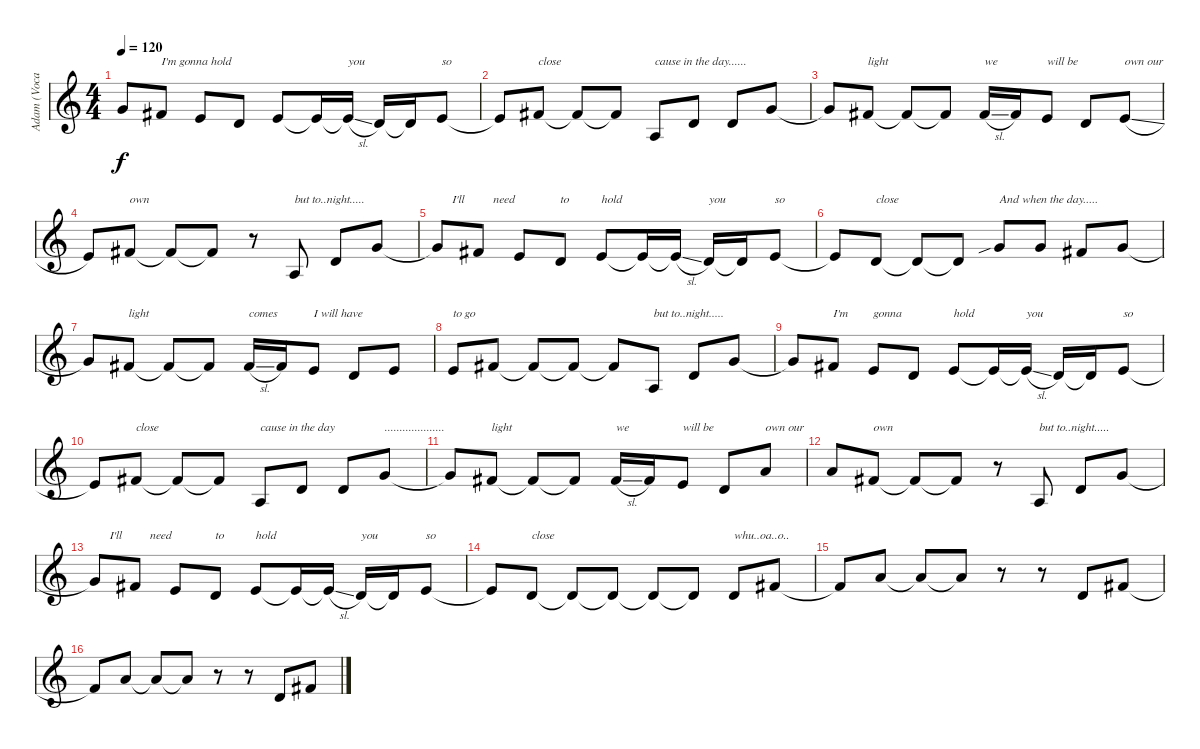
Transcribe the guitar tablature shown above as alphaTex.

\track ("Adam (Vocal)" "Adam (Voca") {instrument flute}
\staff {score}
\tuning (E4 B3 G3 D3 A2 E2) {hide}
\ts (4 4)
\tempo 120
\clef g2
\ks c
8.2{t}.8{dy f} 7.2.8{txt "I'm gonna hold"} 9.3.8 7.3.8 9.3.8 9.3{t}.16 9.3{sl t}.16{txt "you"} 7.3.16 7.3{t}.16 9.3.8{txt "so"} |
9.3{t}.8 7.2.8{txt "close"} 7.2{t}.8 7.2{t}.8 7.4.8{txt "cause in the day......"} 7.3.8 7.3.8 8.2.8 |
8.2{t}.8 7.2.8{txt "light"} 7.2{t}.8 7.2{t}.8 7.2{sl}.16{txt "we"} 7.2.16 9.3.8{txt "will be"} 7.3.8 9.3{sl}.8{txt "own our"} |
9.3.8 7.2.8{txt "own"} 7.2{t}.8 7.2{t}.8 r.8 7.4.8{txt "but to..night....."} 7.3.8 8.2.8 |
8.2{t}.8{txt "     I'll"} 7.2.8{txt "     need"} 9.3.8 7.3.8{txt "to"} 9.3.8{txt "hold"} 9.3{t}.16 9.3{sl t}.16 7.3.16{txt "you"} 7.3{t}.16 9.3.8{txt "so"} |
9.3{t}.8 7.3.8{txt "close"} 7.3{t}.8 7.3{t}.8 8.2{sib}.8{txt "And when the day....."} 8.2.8 7.2.8 8.2.8 |
8.2{t}.8 7.2.8{txt "light"} 7.2{t}.8 7.2{t}.8 7.2{sl}.16{txt "comes"} 7.2.16 9.3.8{txt "I will have"} 7.3.8 9.3.8 |
9.3.8{txt "to go"} 7.2.8 7.2{t}.8 7.2{t}.8 7.2{t}.8 7.4.8{txt "but to..night....."} 7.3.8 8.2.8 |
8.2{t}.8 7.2.8{txt "I'm"} 9.3.8{txt "gonna"} 7.3.8 9.3.8{txt "hold"} 9.3{t}.16 9.3{sl t}.16{txt "you"} 7.3.16 7.3{t}.16 9.3.8{txt "so"} |
9.3{t}.8 7.2.8{txt "close"} 7.2{t}.8 7.2{t}.8 7.4.8{txt "cause in the day"} 7.3.8 7.3.8 8.2.8{txt "...................."} |
8.2{t}.8 7.2.8{txt "light"} 7.2{t}.8 7.2{t}.8 7.2{sl}.16{txt "we"} 7.2.16 9.3.8{txt "will be"} 7.3.8 10.2.8{txt "own our"} |
10.2.8 7.2.8{txt "own"} 7.2{t}.8 7.2{t}.8 r.8 7.4.8{txt "but to..night....."} 7.3.8 8.2.8 |
8.2{t}.8{txt "     I'll"} 7.2.8{txt "     need"} 9.3.8 7.3.8{txt "to"} 9.3.8{txt "hold"} 9.3{t}.16 9.3{sl t}.16 7.3.16{txt "you"} 7.3{t}.16 9.3.8{txt "so"} |
9.3{t}.8 7.3.8{txt "close"} 7.3{t}.8 7.3{t}.8 7.3{t}.8 7.3{t}.8 7.3.8{txt "whu..oa..o.."} 7.2.8 |
7.2{t}.8 10.2.8 10.2{t}.8 10.2{t}.8 r.8 r.8 7.3.8 7.2.8 |
7.2{t}.8 10.2.8 10.2{t}.8 10.2{t}.8 r.8 r.8 7.3.8 7.2.8
